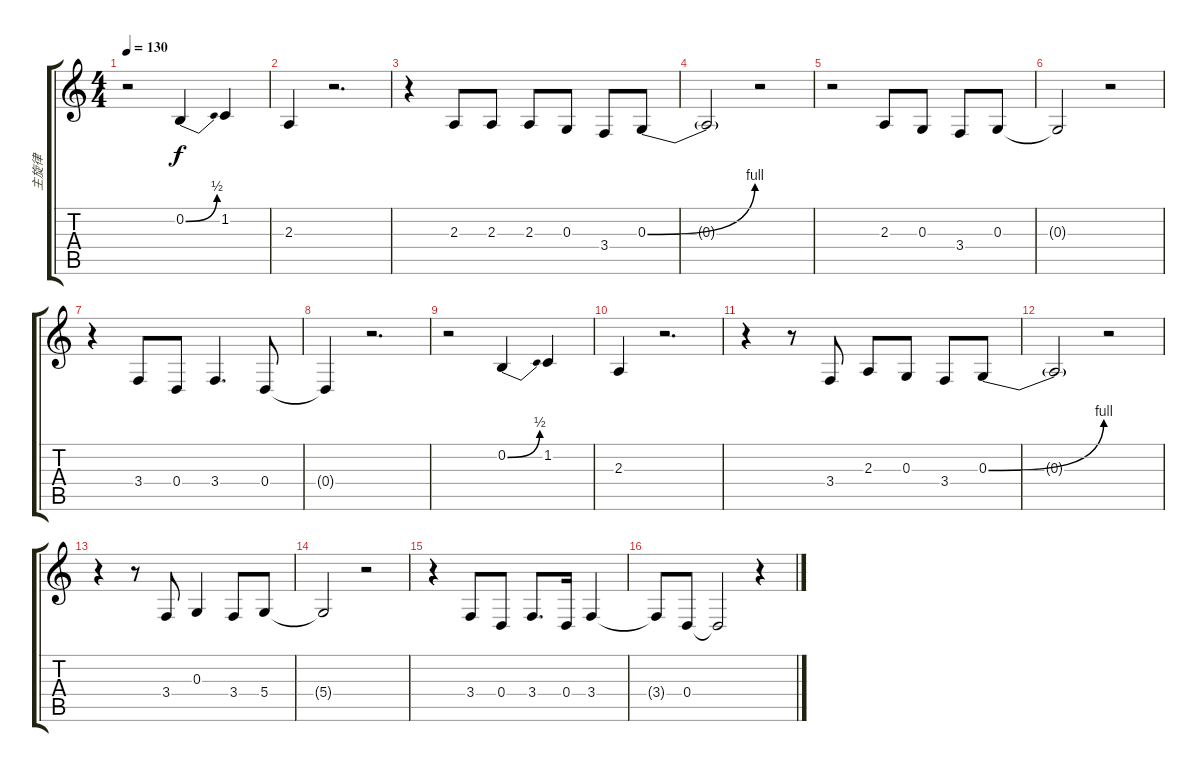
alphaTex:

\track ("主旋律" "主旋律") {instrument synthvoice}
\staff {score tabs}
\tuning (E4 B3 G3 D3 A2 E2) {hide}
\ts (4 4)
\tempo 130
\clef g2
\ks c
r.2{dy f} 0.2{be (bend 0 0 60 2)}.4 1.2.4 |
2.3.4 r.2{d} |
r.4 2.3.8 2.3.8 2.3.8 0.3.8 3.4.8 0.3{be (bend 0 0 60 4)}.8 |
0.3{t}.2 r.2 |
r.2 2.3.8 0.3.8 3.4.8 0.3.8 |
0.3{t}.2 r.2 |
r.4 3.4.8 0.4.8 3.4.4{d} 0.4.8 |
0.4{t}.4 r.2{d} |
r.2 0.2{be (bend 0 0 60 2)}.4 1.2.4 |
2.3.4 r.2{d} |
r.4 r.8 3.4.8 2.3.8 0.3.8 3.4.8 0.3{be (bend 0 0 60 4)}.8 |
0.3{t}.2 r.2 |
r.4 r.8 3.4.8 0.3.4 3.4.8 5.4.8 |
5.4{t}.2 r.2 |
r.4 3.4.8 0.4.8 3.4.8{d} 0.4.16 3.4.4 |
3.4{t}.8 0.4.8 0.4{t}.2 r.4
